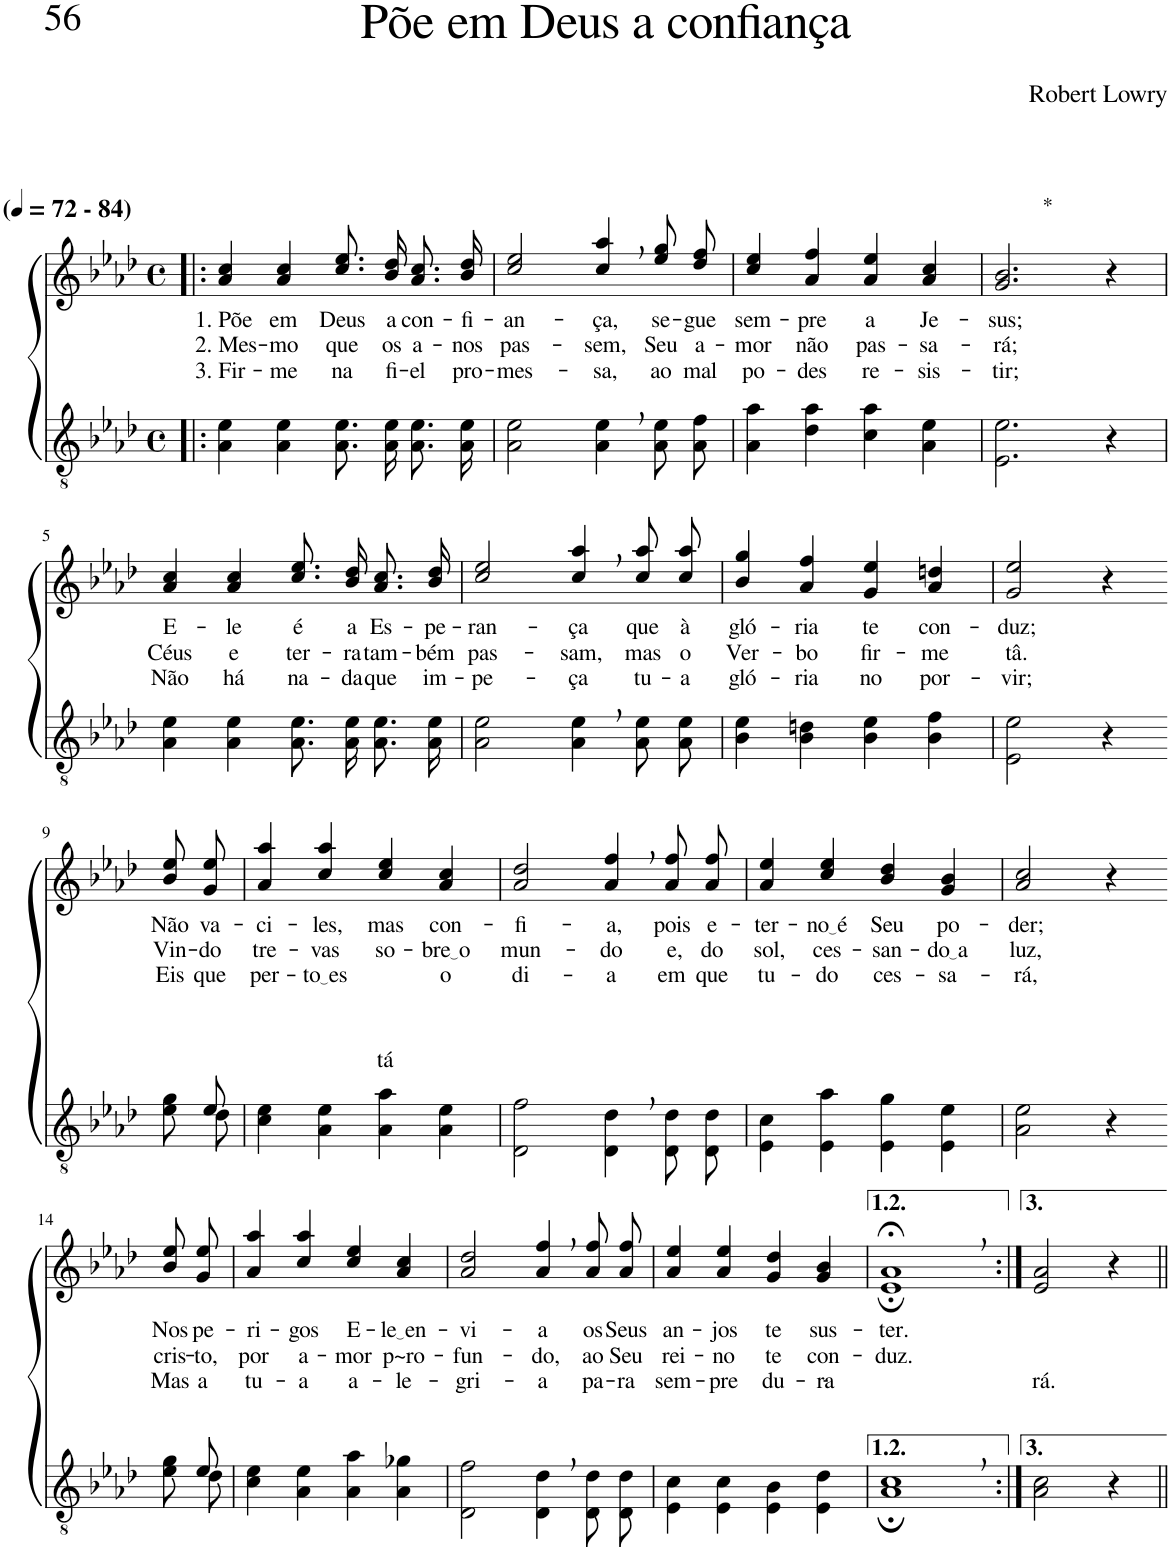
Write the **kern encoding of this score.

**kern	**kern	**text	**text	**text
*part2	*part1	*part1	*part1	*part1
*staff2	*staff1	*staff1	*staff1	*staff1
*I"Parte III e IV	*I"Parte I e II	*	*	*
*clefGv2	*clefG2	*	*	*
*Trd3c5	*Trd3c5	*	*	*
*k[b-e-a-d-]	*k[b-e-a-d-]	*	*	*
*M4/4	*M4/4	*	*	*
*met(c)	*met(c)	*	*	*
*MM72	*MM72	*	*	*
=1!|:	=1!|:	=1!|:	=1!|:	=1!|:
!	!LO:TX:a:B:t=(	!	!	!
!	!LO:TX:a:B:t=- 84)	!	!	!
!	!	!LO:LY:b	!LO:LY:b	!LO:LY:b
4A-\ 4e-\	4a-/ 4cc/	1. Põe	2. Mes-	3. Fir-
!	!	!LO:LY:b	!LO:LY:b	!LO:LY:b
4A-\ 4e-\	4a-/ 4cc/	em	-mo	-me
!	!	!LO:LY:b	!LO:LY:b	!LO:LY:b
8.A-\ 8.e-\L	8.cc\ 8.ee-\L	Deus	que	na
!	!	!LO:LY:b	!LO:LY:b	!LO:LY:b
16A-\ 16e-\Jk	16b-\ 16dd-\Jk	a	os	fi-
!	!	!LO:LY:b	!LO:LY:b	!LO:LY:b
8.A-\ 8.e-\L	8.a-\ 8.cc\L	con-	a-	-el
!	!	!LO:LY:b	!LO:LY:b	!LO:LY:b
16A-\ 16e-\Jk	16b-\ 16dd-\Jk	-fi-	-nos	pro-
=2	=2	=2	=2	=2
!	!	!LO:LY:b	!LO:LY:b	!LO:LY:b
2A-\ 2e-\	2cc/ 2ee-/	-an-	pas-	-mes-
!	!	!LO:LY:b	!LO:LY:b	!LO:LY:b
4A-\, 4e-\,	4cc/, 4aa-/,	-ça,	-sem,	-sa,
!	!	!LO:LY:b	!LO:LY:b	!LO:LY:b
8A-\ 8e-\L	8ee-\ 8gg\L	se-	Seu	ao
!	!	!LO:LY:b	!LO:LY:b	!LO:LY:b
8A-\ 8f\J	8dd-\ 8ff\J	-gue	a-	mal
=3	=3	=3	=3	=3
!	!	!LO:LY:b	!LO:LY:b	!LO:LY:b
4A-\ 4a-\	4cc/ 4ee-/	sem-	-mor	po-
!	!	!LO:LY:b	!LO:LY:b	!LO:LY:b
4d-\ 4a-\	4a-/ 4ff/	-pre	não	-des
!	!	!LO:LY:b	!LO:LY:b	!LO:LY:b
4c\ 4a-\	4a-/ 4ee-/	a	pas-	re-
!	!	!LO:LY:b	!LO:LY:b	!LO:LY:b
4A-\ 4e-\	4a-/ 4cc/	Je-	-sa-	-sis-
=4	=4	=4	=4	=4
!	!LO:TX:a:t=*	!	!	!
!	!	!LO:LY:b	!LO:LY:b	!LO:LY:b
2.E-\ 2.e-\	2.g/ 2.b-/	-sus;	-rá;	-tir;
4r	4r	.	.	.
!!LO:LB:g=z
=5	=5	=5	=5	=5
!	!	!LO:LY:b	!LO:LY:b	!LO:LY:b
4A-\ 4e-\	4a-/ 4cc/	E-	Céus	Não
!	!	!LO:LY:b	!LO:LY:b	!LO:LY:b
4A-\ 4e-\	4a-/ 4cc/	-le	e	há
!	!	!LO:LY:b	!LO:LY:b	!LO:LY:b
8.A-\ 8.e-\L	8.cc\ 8.ee-\L	é	ter-	na-
!	!	!LO:LY:b	!LO:LY:b	!LO:LY:b
16A-\ 16e-\Jk	16b-\ 16dd-\Jk	a	-ra	-da
!	!	!LO:LY:b	!LO:LY:b	!LO:LY:b
8.A-\ 8.e-\L	8.a-\ 8.cc\L	Es-	tam-	que
!	!	!LO:LY:b	!LO:LY:b	!LO:LY:b
16A-\ 16e-\Jk	16b-\ 16dd-\Jk	-pe-	-bém	im-
=6	=6	=6	=6	=6
!	!	!LO:LY:b	!LO:LY:b	!LO:LY:b
2A-\ 2e-\	2cc/ 2ee-/	-ran-	pas-	-pe-
!	!	!LO:LY:b	!LO:LY:b	!LO:LY:b
4A-\, 4e-\,	4cc/, 4aa-/,	-ça	-sam,	-ça
!	!	!LO:LY:b	!LO:LY:b	!LO:LY:b
8A-\ 8e-\L	8cc\ 8aa-\L	que	mas	tu-
!	!	!LO:LY:b	!LO:LY:b	!LO:LY:b
8A-\ 8e-\J	8cc\ 8aa-\J	à	o	-a
=7	=7	=7	=7	=7
!	!	!LO:LY:b	!LO:LY:b	!LO:LY:b
4B-\ 4e-\	4b-/ 4gg/	gló-	Ver-	gló-
!	!	!LO:LY:b	!LO:LY:b	!LO:LY:b
4B-\ 4dn\	4a-/ 4ff/	-ria	-bo	-ria
!	!	!LO:LY:b	!LO:LY:b	!LO:LY:b
4B-\ 4e-\	4g/ 4ee-/	te	fir-	no
!	!	!LO:LY:b	!LO:LY:b	!LO:LY:b
4B-\ 4f\	4a-/ 4ddn/	con-	-me	por-
=8	=8	=8	=8	=8
!	!	!LO:LY:b	!LO:LY:b	!LO:LY:b
2E-\ 2e-\	2g/ 2ee-/	-duz;	tâ.	-vir;
4r	4r	.	.	.
!!LO:LB:g=z
=9-	=9-	=9-	=9-	=9-
*^	*	*	*	*
!	!	!	!LO:LY:b	!LO:LY:b	!LO:LY:b
8e-\ 8g\L	8ryy	8b-\ 8ee-\L	Não	Vin-	Eis
!	!	!	!LO:LY:b	!LO:LY:b	!LO:LY:b
8d-\J	8e-/	8g\ 8ee-\J	va-	-do	que
=10	=10	=10	=10	=10	=10
!	!	!	!LO:LY:b	!LO:LY:b	!LO:LY:b
*v	*v	*	*	*	*
4c\ 4e-\	4a-/ 4aa-/	-ci-	tre-	per-
!	!	!LO:LY:b	!LO:LY:b	!LO:LY:b
4A-\ 4e-\	4cc/ 4aa-/	-les,	-vas	to es
!	!	!LO:LY:b	!LO:LY:b	!LO:LY:b
4A-\ 4a-\	4cc/ 4ee-/	mas	so-	tá
!	!	!LO:LY:b	!LO:LY:b	!LO:LY:b
4A-\ 4e-\	4a-/ 4cc/	con-	bre o	o
=11	=11	=11	=11	=11
!	!	!LO:LY:b	!LO:LY:b	!LO:LY:b
2D-\ 2f\	2a-/ 2dd-/	-fi-	mun-	di-
!	!	!LO:LY:b	!LO:LY:b	!LO:LY:b
4D-\, 4d-\,	4a-/, 4ff/,	-a,	-do	-a
!	!	!LO:LY:b	!LO:LY:b	!LO:LY:b
8D-/ 8d-/L	8a-\ 8ff\L	pois	e,	em
!	!	!LO:LY:b	!LO:LY:b	!LO:LY:b
8D-/ 8d-/J	8a-\ 8ff\J	e-	do	que
=12	=12	=12	=12	=12
!	!	!LO:LY:b	!LO:LY:b	!LO:LY:b
4E-\ 4c\	4a-/ 4ee-/	-ter-	sol,	tu-
!	!	!LO:LY:b	!LO:LY:b	!LO:LY:b
4E-\ 4a-\	4cc/ 4ee-/	no é	ces-	-do
!	!	!LO:LY:b	!LO:LY:b	!LO:LY:b
4E-\ 4g\	4b-/ 4dd-/	Seu	-san-	ces-
!	!	!LO:LY:b	!LO:LY:b	!LO:LY:b
4E-\ 4e-\	4g/ 4b-/	po-	do a	-sa-
=13	=13	=13	=13	=13
!	!	!LO:LY:b	!LO:LY:b	!LO:LY:b
2A-\ 2e-\	2a-/ 2cc/	-der;	luz,	-rá,
4r	4r	.	.	.
!!LO:LB:g=z
=14-	=14-	=14-	=14-	=14-
*^	*	*	*	*
!	!	!	!LO:LY:b	!LO:LY:b	!LO:LY:b
8e-\ 8g\L	8ryy	8b-\ 8ee-\L	Nos	cris-	Mas
!	!	!	!LO:LY:b	!LO:LY:b	!LO:LY:b
8d-\J	8e-/	8g\ 8ee-\J	pe-	-to,	a
=15	=15	=15	=15	=15	=15
!	!	!	!LO:LY:b	!LO:LY:b	!LO:LY:b
*v	*v	*	*	*	*
4c\ 4e-\	4a-/ 4aa-/	-ri-	por	tu-
!	!	!LO:LY:b	!LO:LY:b	!LO:LY:b
4A-\ 4e-\	4cc/ 4aa-/	-gos	a-	-a
!	!	!LO:LY:b	!LO:LY:b	!LO:LY:b
4A-\ 4a-\	4cc/ 4ee-/	E-	-mor	a-
!	!	!LO:LY:b	!LO:LY:b	!LO:LY:b
4A-\ 4g-X\	4a-/ 4cc/	le en	p~ro-	-le-
=16	=16	=16	=16	=16
!	!	!LO:LY:b	!LO:LY:b	!LO:LY:b
2D-\ 2f\	2a-/ 2dd-/	-vi-	-fun-	-gri-
!	!	!LO:LY:b	!LO:LY:b	!LO:LY:b
4D-\, 4d-\,	4a-/, 4ff/,	-a	-do,	-a
!	!	!LO:LY:b	!LO:LY:b	!LO:LY:b
8D-/ 8d-/L	8a-\ 8ff\L	os	ao	pa-
!	!	!LO:LY:b	!LO:LY:b	!LO:LY:b
8D-/ 8d-/J	8a-\ 8ff\J	Seus	Seu	-ra
=17	=17	=17	=17	=17
!	!	!LO:LY:b	!LO:LY:b	!LO:LY:b
4E-\ 4c\	4a-/ 4ee-/	an-	rei-	sem-
!	!	!LO:LY:b	!LO:LY:b	!LO:LY:b
4E-\ 4c\	4a-/ 4ee-/	-jos	-no	-pre
!	!	!LO:LY:b	!LO:LY:b	!LO:LY:b
4E-\ 4B-\	4g/ 4dd-/	te	te	du-
!	!	!LO:LY:b	!LO:LY:b	!LO:LY:b
4E-\ 4d-\	4g/ 4b-/	sus-	con-	-ra-
=18	=18	=18	=18	=18
*^	*	*	*	*
!	!	!	!LO:LY:b	!LO:LY:b	!
*	*	*^	*	*	*
1c;,	1A-;	1a-;<,	1e-;	-ter.	-duz.	.
=19:|!	=19:|!	=19:|!	=19:|!	=19:|!	=19:|!	=19:|!
!	!	!	!	!	!	!LO:LY:b
*v	*v	*	*	*	*	*
*	*v	*v	*	*	*
2A-\ 2c\	2e-/ 2a-/	.	.	-rá.
4r	4r	.	.	.
=||	=||	=||	=||	=||
*-	*-	*-	*-	*-
